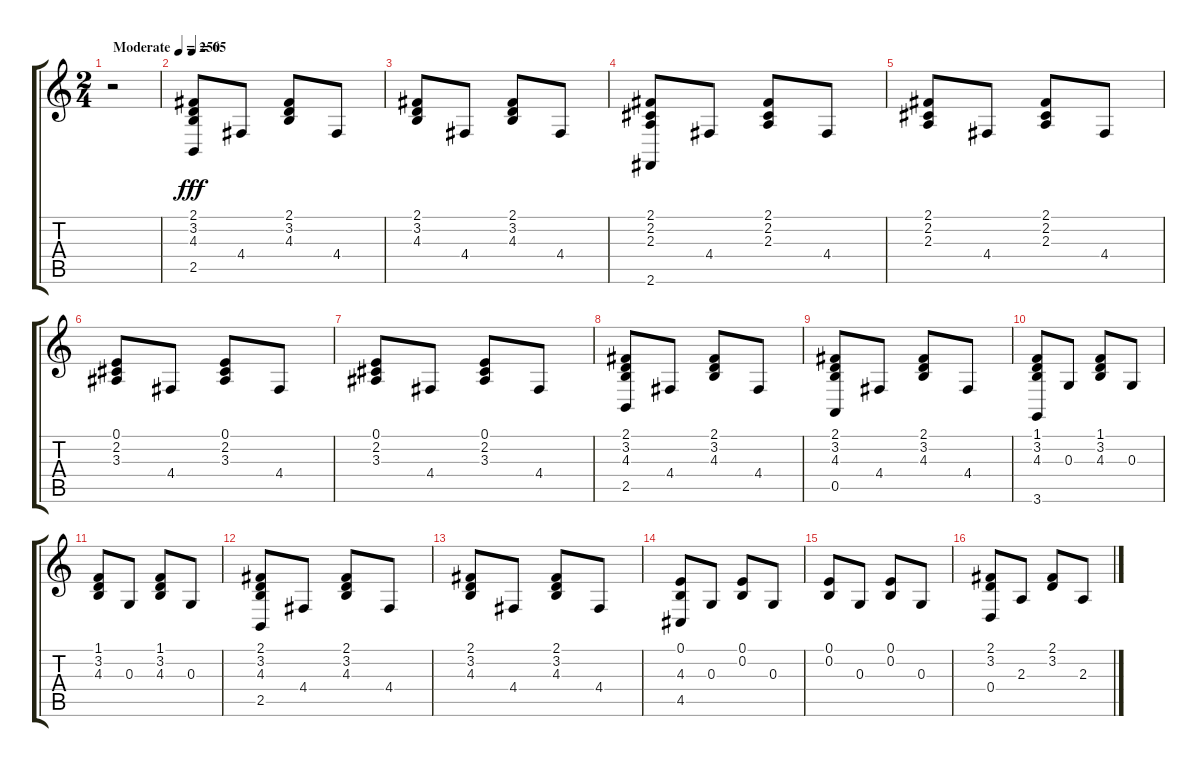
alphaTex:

\track "" {instrument brightacousticpiano}
\staff {score tabs}
\tuning (E4 B3 G3 D3 A2 E2) {hide}
\ts (2 4)
\tempo (250 "Moderate")
\clef g2
\ks c
r.2{dy fff instrument brightacousticpiano} |
\tempo 65
(2.1 3.2 4.3 2.5).8 4.4.8 (2.1 3.2 4.3).8 4.4.8 |
(2.1 3.2 4.3).8 4.4.8 (2.1 3.2 4.3).8 4.4.8 |
(2.1 2.2 2.3 2.6).8 4.4.8 (2.1 2.2 2.3).8 4.4.8 |
(2.1 2.2 2.3).8 4.4.8 (2.1 2.2 2.3).8 4.4.8 |
(0.1 2.2 3.3).8 4.4.8 (0.1 2.2 3.3).8 4.4.8 |
(0.1 2.2 3.3).8 4.4.8 (0.1 2.2 3.3).8 4.4.8 |
(2.1 3.2 4.3 2.5).8 4.4.8 (2.1 3.2 4.3).8 4.4.8 |
(2.1 3.2 4.3 0.5).8 4.4.8 (2.1 3.2 4.3).8 4.4.8 |
(1.1 3.2 4.3 3.6).8 0.3.8 (1.1 3.2 4.3).8 0.3.8 |
(1.1 3.2 4.3).8 0.3.8 (1.1 3.2 4.3).8 0.3.8 |
(2.1 3.2 4.3 2.5).8 4.4.8 (2.1 3.2 4.3).8 4.4.8 |
(2.1 3.2 4.3).8 4.4.8 (2.1 3.2 4.3).8 4.4.8 |
(0.1 4.3 4.5).8 0.3.8 (0.1 0.2).8 0.3.8 |
(0.1 0.2).8 0.3.8 (0.1 0.2).8 0.3.8 |
(2.1 3.2 0.4).8 2.3.8 (2.1 3.2).8 2.3.8
